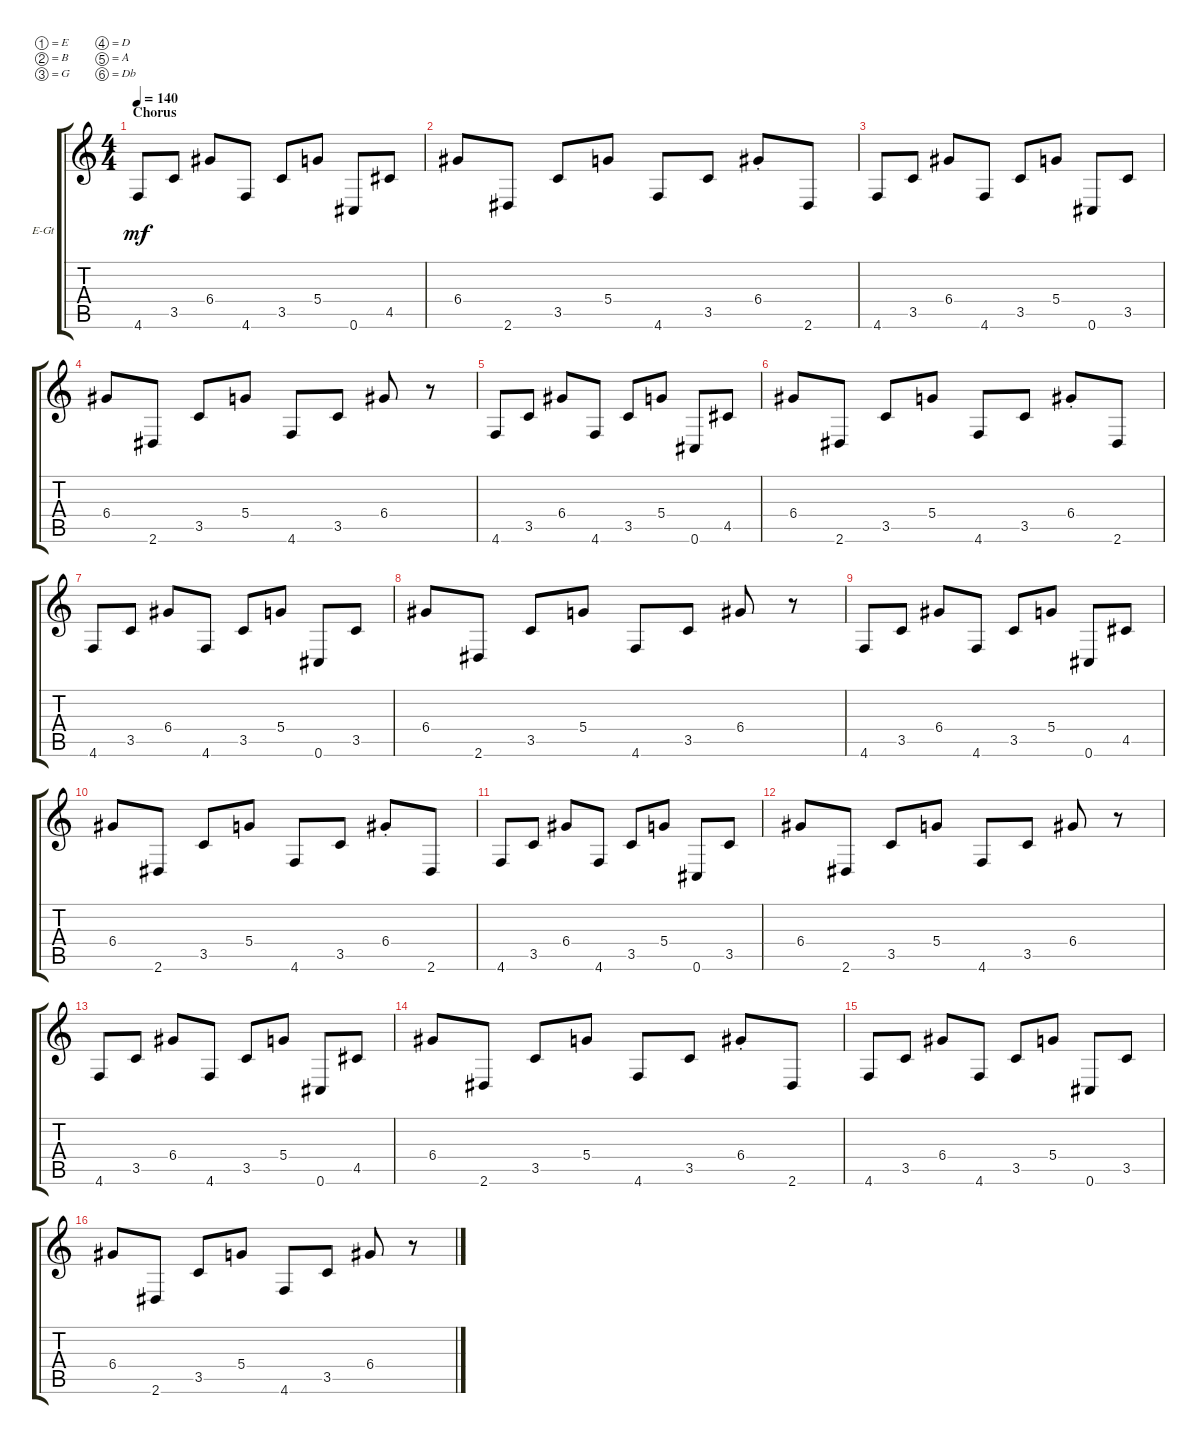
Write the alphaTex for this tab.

\bracketExtendMode groupsimilarinstruments
\firstSystemTrackNameOrientation horizontal
\otherSystemsTrackNameOrientation horizontal
\track ("Electric Guitar" "E-Gt") {instrument overdrivenguitar}
\staff {score tabs}
\tuning (E4 B3 G3 D3 A2 Db2)
\ts (4 4)
\section ("" "Chorus")
\tempo 140
\clef g2
\ks c
4.6.8{dy mf} 3.5.8 6.4.8 4.6.8 3.5.8 5.4.8 0.6.8 4.5.8 |
6.4.8 2.6.8 3.5.8 5.4.8 4.6.8 3.5.8 6.4{st}.8 2.6.8 |
4.6.8 3.5.8 6.4.8 4.6.8 3.5.8 5.4.8 0.6.8 3.5.8 |
6.4.8 2.6.8 3.5.8 5.4.8 4.6.8 3.5.8 6.4.8 r.8 |
4.6.8 3.5.8 6.4.8 4.6.8 3.5.8 5.4.8 0.6.8 4.5.8 |
6.4.8 2.6.8 3.5.8 5.4.8 4.6.8 3.5.8 6.4{st}.8 2.6.8 |
4.6.8 3.5.8 6.4.8 4.6.8 3.5.8 5.4.8 0.6.8 3.5.8 |
6.4.8 2.6.8 3.5.8 5.4.8 4.6.8 3.5.8 6.4.8 r.8 |
4.6.8 3.5.8 6.4.8 4.6.8 3.5.8 5.4.8 0.6.8 4.5.8 |
6.4.8 2.6.8 3.5.8 5.4.8 4.6.8 3.5.8 6.4{st}.8 2.6.8 |
4.6.8 3.5.8 6.4.8 4.6.8 3.5.8 5.4.8 0.6.8 3.5.8 |
6.4.8 2.6.8 3.5.8 5.4.8 4.6.8 3.5.8 6.4.8 r.8 |
4.6.8 3.5.8 6.4.8 4.6.8 3.5.8 5.4.8 0.6.8 4.5.8 |
6.4.8 2.6.8 3.5.8 5.4.8 4.6.8 3.5.8 6.4{st}.8 2.6.8 |
4.6.8 3.5.8 6.4.8 4.6.8 3.5.8 5.4.8 0.6.8 3.5.8 |
6.4.8 2.6.8 3.5.8 5.4.8 4.6.8 3.5.8 6.4.8 r.8
